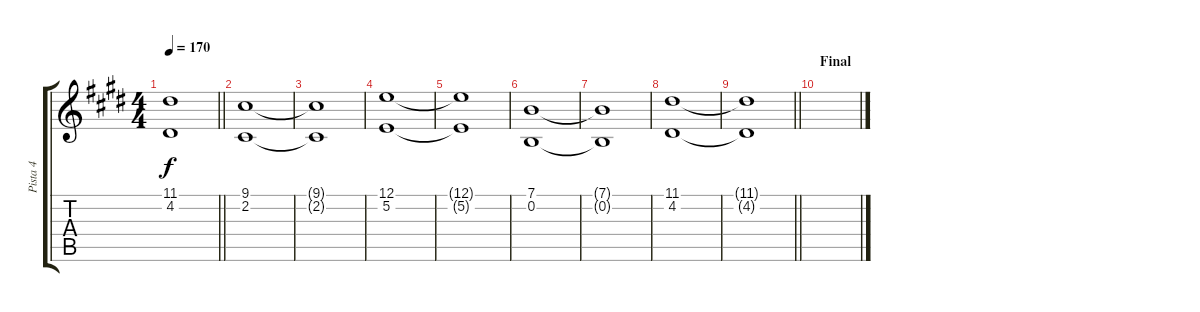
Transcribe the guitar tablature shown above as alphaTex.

\track ("Pista 4" "Pista 4") {instrument brasssection}
\staff {score tabs}
\tuning (E4 B3 G3 D3 A2 E2) {hide}
\ts (4 4)
\tempo 170
\clef g2
\barLineRight lightlight
\ks e
(11.1{t} 4.2{t}).1{dy f} |
(9.1 2.2).1 |
(9.1{t} 2.2{t}).1 |
(12.1 5.2).1 |
(12.1{t} 5.2{t}).1 |
(7.1 0.2).1 |
(7.1{t} 0.2{t}).1 |
(11.1 4.2).1 |
\barLineRight lightlight
(11.1{t} 4.2{t}).1 |
\section ("" "Final")
